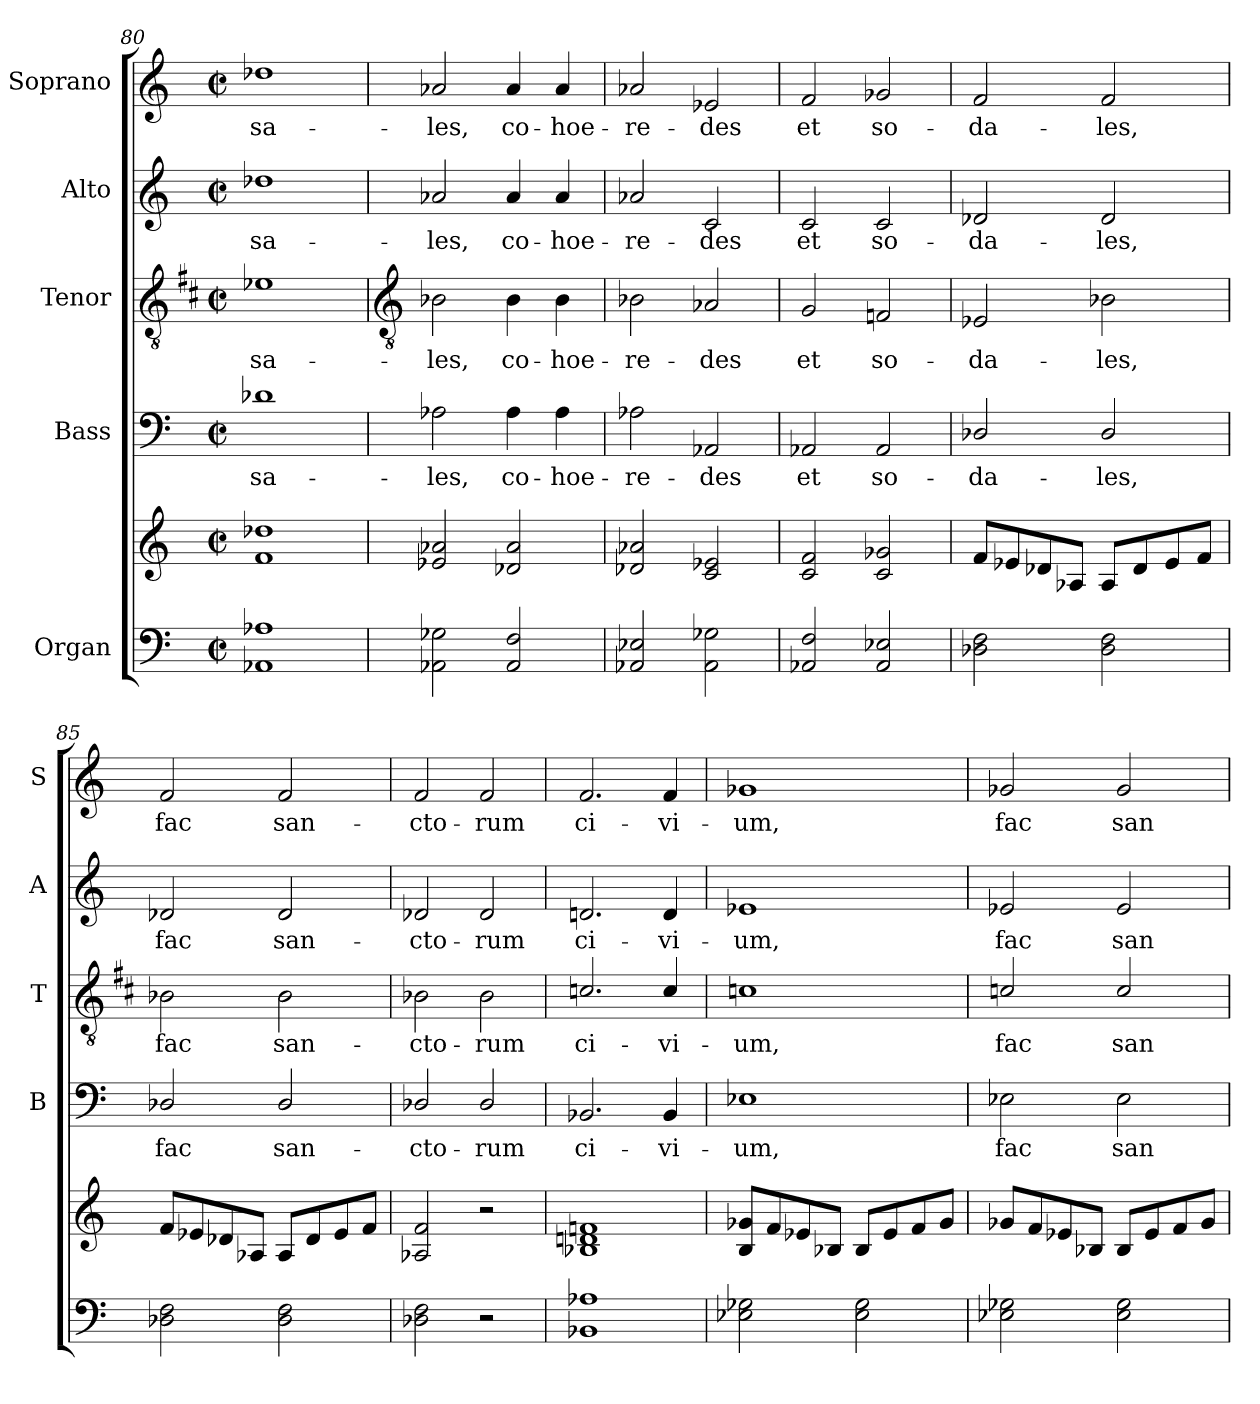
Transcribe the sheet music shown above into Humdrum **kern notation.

**kern	**kern	**kern	**text	**kern	**text	**kern	**text	**kern	**text
*part5	*part5	*part4	*part4	*part3	*part3	*part2	*part2	*part1	*part1
*staff6	*staff5	*staff4	*staff4	*staff3	*staff3	*staff2	*staff2	*staff1	*staff1
*I"Organ	*	*I"Bass	*	*I"Tenor	*	*I"Alto	*	*I"Soprano	*
*	*	*I'B	*	*I'T	*	*I'A	*	*I'S	*
*clefF4	*clefG2	*clefF4	*	*clefGv2	*	*clefG2	*	*clefG2	*
*	*	*	*	*ITrd1c2	*	*	*	*	*
*k[]	*k[]	*k[]	*	*k[]	*	*k[]	*	*k[]	*
*C:	*C:	*C:	*	*C:	*	*C:	*	*C:	*
*M2/2	*M2/2	*M2/2	*	*M2/2	*	*M2/2	*	*M2/2	*
*met(c|)	*met(c|)	*met(c|)	*	*met(c|)	*	*met(c|)	*	*met(c|)	*
=80	=80	=80	=80	=80	=80	=80	=80	=80	=80
*	*^	*	*	*	*	*	*	*	*
!	!	!	!	!LO:LY:b	!	!LO:LY:b	!	!LO:LY:b	!	!LO:LY:b
1AA-X 1A-X	1f 1dd-X	1ryy	1d-X	-sa-	1d-X	-sa-	1dd-X	-sa-	1dd-X	-sa-
*	*v	*v	*	*	*	*	*	*	*	*
!!LO:LB:g=z
=81	=81	=81	=81	=81	=81	=81	=81	=81	=81
*	*	*	*	*clefGv2	*	*	*	*	*
*	*^	*	*	*	*	*	*	*	*
!	!	!	!	!LO:LY:b	!	!LO:LY:b	!	!LO:LY:b	!	!LO:LY:b
*	*v	*v	*	*	*	*	*	*	*	*
2AA-X 2G-X	2e-X 2a-X	2A-X	-les,	2A-X	-les,	2a-X	-les,	2a-X	-les,
!	!	!	!LO:LY:b	!	!LO:LY:b	!	!LO:LY:b	!	!LO:LY:b
2AA- 2F	2d-X 2a-	4A-	co-	4A-	co-	4a-	co-	4a-	co-
!	!	!	!LO:LY:b	!	!LO:LY:b	!	!LO:LY:b	!	!LO:LY:b
.	.	4A-	-hoe-	4A-	-hoe-	4a-	-hoe-	4a-	-hoe-
=82	=82	=82	=82	=82	=82	=82	=82	=82	=82
!	!	!	!LO:LY:b	!	!LO:LY:b	!	!LO:LY:b	!	!LO:LY:b
2AA-X 2E-X	2d-X 2a-X	2A-X	-re-	2A-X	-re-	2a-X	-re-	2a-X	-re-
!	!	!	!LO:LY:b	!	!LO:LY:b	!	!LO:LY:b	!	!LO:LY:b
2AA- 2G-X	2c 2e-X	2AA-X	-des	2G-X	-des	2c	-des	2e-X	-des
=83	=83	=83	=83	=83	=83	=83	=83	=83	=83
!	!	!	!LO:LY:b	!	!LO:LY:b	!	!LO:LY:b	!	!LO:LY:b
2AA-X 2F	2c 2f	2AA-X	et	2F	et	2c	et	2f	et
!	!	!	!LO:LY:b	!	!LO:LY:b	!	!LO:LY:b	!	!LO:LY:b
2AA- 2E-X	2c 2g-X	2AA-	so-	2E-X	so-	2c	so-	2g-X	so-
=84	=84	=84	=84	=84	=84	=84	=84	=84	=84
!	!	!	!LO:LY:b	!	!LO:LY:b	!	!LO:LY:b	!	!LO:LY:b
2D-X 2F	8fL	2D-X/	-da-	2D-X	-da-	2d-X	-da-	2f	-da-
.	8e-X	.	.	.	.	.	.	.	.
.	8d-X	.	.	.	.	.	.	.	.
.	8A-XJ	.	.	.	.	.	.	.	.
!	!	!	!LO:LY:b	!	!LO:LY:b	!	!LO:LY:b	!	!LO:LY:b
2D- 2F	8A-L	2D-/	-les,	2A-X	-les,	2d-	-les,	2f	-les,
.	8d-	.	.	.	.	.	.	.	.
.	8e-	.	.	.	.	.	.	.	.
.	8fJ	.	.	.	.	.	.	.	.
=85	=85	=85	=85	=85	=85	=85	=85	=85	=85
!	!	!	!LO:LY:b	!	!LO:LY:b	!	!LO:LY:b	!	!LO:LY:b
2D-X 2F	8fL	2D-X/	fac	2A-X	fac	2d-X	fac	2f	fac
.	8e-X	.	.	.	.	.	.	.	.
.	8d-X	.	.	.	.	.	.	.	.
.	8A-XJ	.	.	.	.	.	.	.	.
!	!	!	!LO:LY:b	!	!LO:LY:b	!	!LO:LY:b	!	!LO:LY:b
2D- 2F	8A-L	2D-/	san-	2A-	san-	2d-	san-	2f	san-
.	8d-	.	.	.	.	.	.	.	.
.	8e-	.	.	.	.	.	.	.	.
.	8fJ	.	.	.	.	.	.	.	.
=86	=86	=86	=86	=86	=86	=86	=86	=86	=86
!	!	!	!LO:LY:b	!	!LO:LY:b	!	!LO:LY:b	!	!LO:LY:b
2D-X 2F	2A-X 2f	2D-X/	-cto-	2A-X	-cto-	2d-X	-cto-	2f	-cto-
!	!	!	!LO:LY:b	!	!LO:LY:b	!	!LO:LY:b	!	!LO:LY:b
2r	2r	2D-/	-rum	2A-	-rum	2d-	-rum	2f	-rum
=87	=87	=87	=87	=87	=87	=87	=87	=87	=87
!	!	!	!LO:LY:b	!	!LO:LY:b	!	!LO:LY:b	!	!LO:LY:b
1BB-X 1A-X	1B-X 1dn 1fn	2.BB-X	ci-	2.B-X/	ci-	2.dn	ci-	2.f	ci-
!	!	!	!LO:LY:b	!	!LO:LY:b	!	!LO:LY:b	!	!LO:LY:b
.	.	4BB-	-vi-	4B-/	-vi-	4d	-vi-	4f	-vi-
=88	=88	=88	=88	=88	=88	=88	=88	=88	=88
!	!	!	!LO:LY:b	!	!LO:LY:b	!	!LO:LY:b	!	!LO:LY:b
2E-X 2G-X	8B 8g-XL	1E-X	-um,	1B-X	-um,	1e-X	-um,	1g-X	-um,
.	8f	.	.	.	.	.	.	.	.
.	8e-X	.	.	.	.	.	.	.	.
.	8B-XJ	.	.	.	.	.	.	.	.
2E- 2G-	8B-L	.	.	.	.	.	.	.	.
.	8e-	.	.	.	.	.	.	.	.
.	8f	.	.	.	.	.	.	.	.
.	8g-J	.	.	.	.	.	.	.	.
=89	=89	=89	=89	=89	=89	=89	=89	=89	=89
!	!	!	!LO:LY:b	!	!LO:LY:b	!	!LO:LY:b	!	!LO:LY:b
2E-X 2G-X	8g-XL	2E-X	fac	2B-X/	fac	2e-X	fac	2g-X	fac
.	8f	.	.	.	.	.	.	.	.
.	8e-X	.	.	.	.	.	.	.	.
.	8B-XJ	.	.	.	.	.	.	.	.
!	!	!	!LO:LY:b	!	!LO:LY:b	!	!LO:LY:b	!	!LO:LY:b
2E- 2G-	8B-L	2E-	san-	2B-/	san-	2e-	san-	2g-	san-
.	8e-	.	.	.	.	.	.	.	.
.	8f	.	.	.	.	.	.	.	.
.	8g-J	.	.	.	.	.	.	.	.
=	=	=	=	=	=	=	=	=	=
*-	*-	*-	*-	*-	*-	*-	*-	*-	*-
